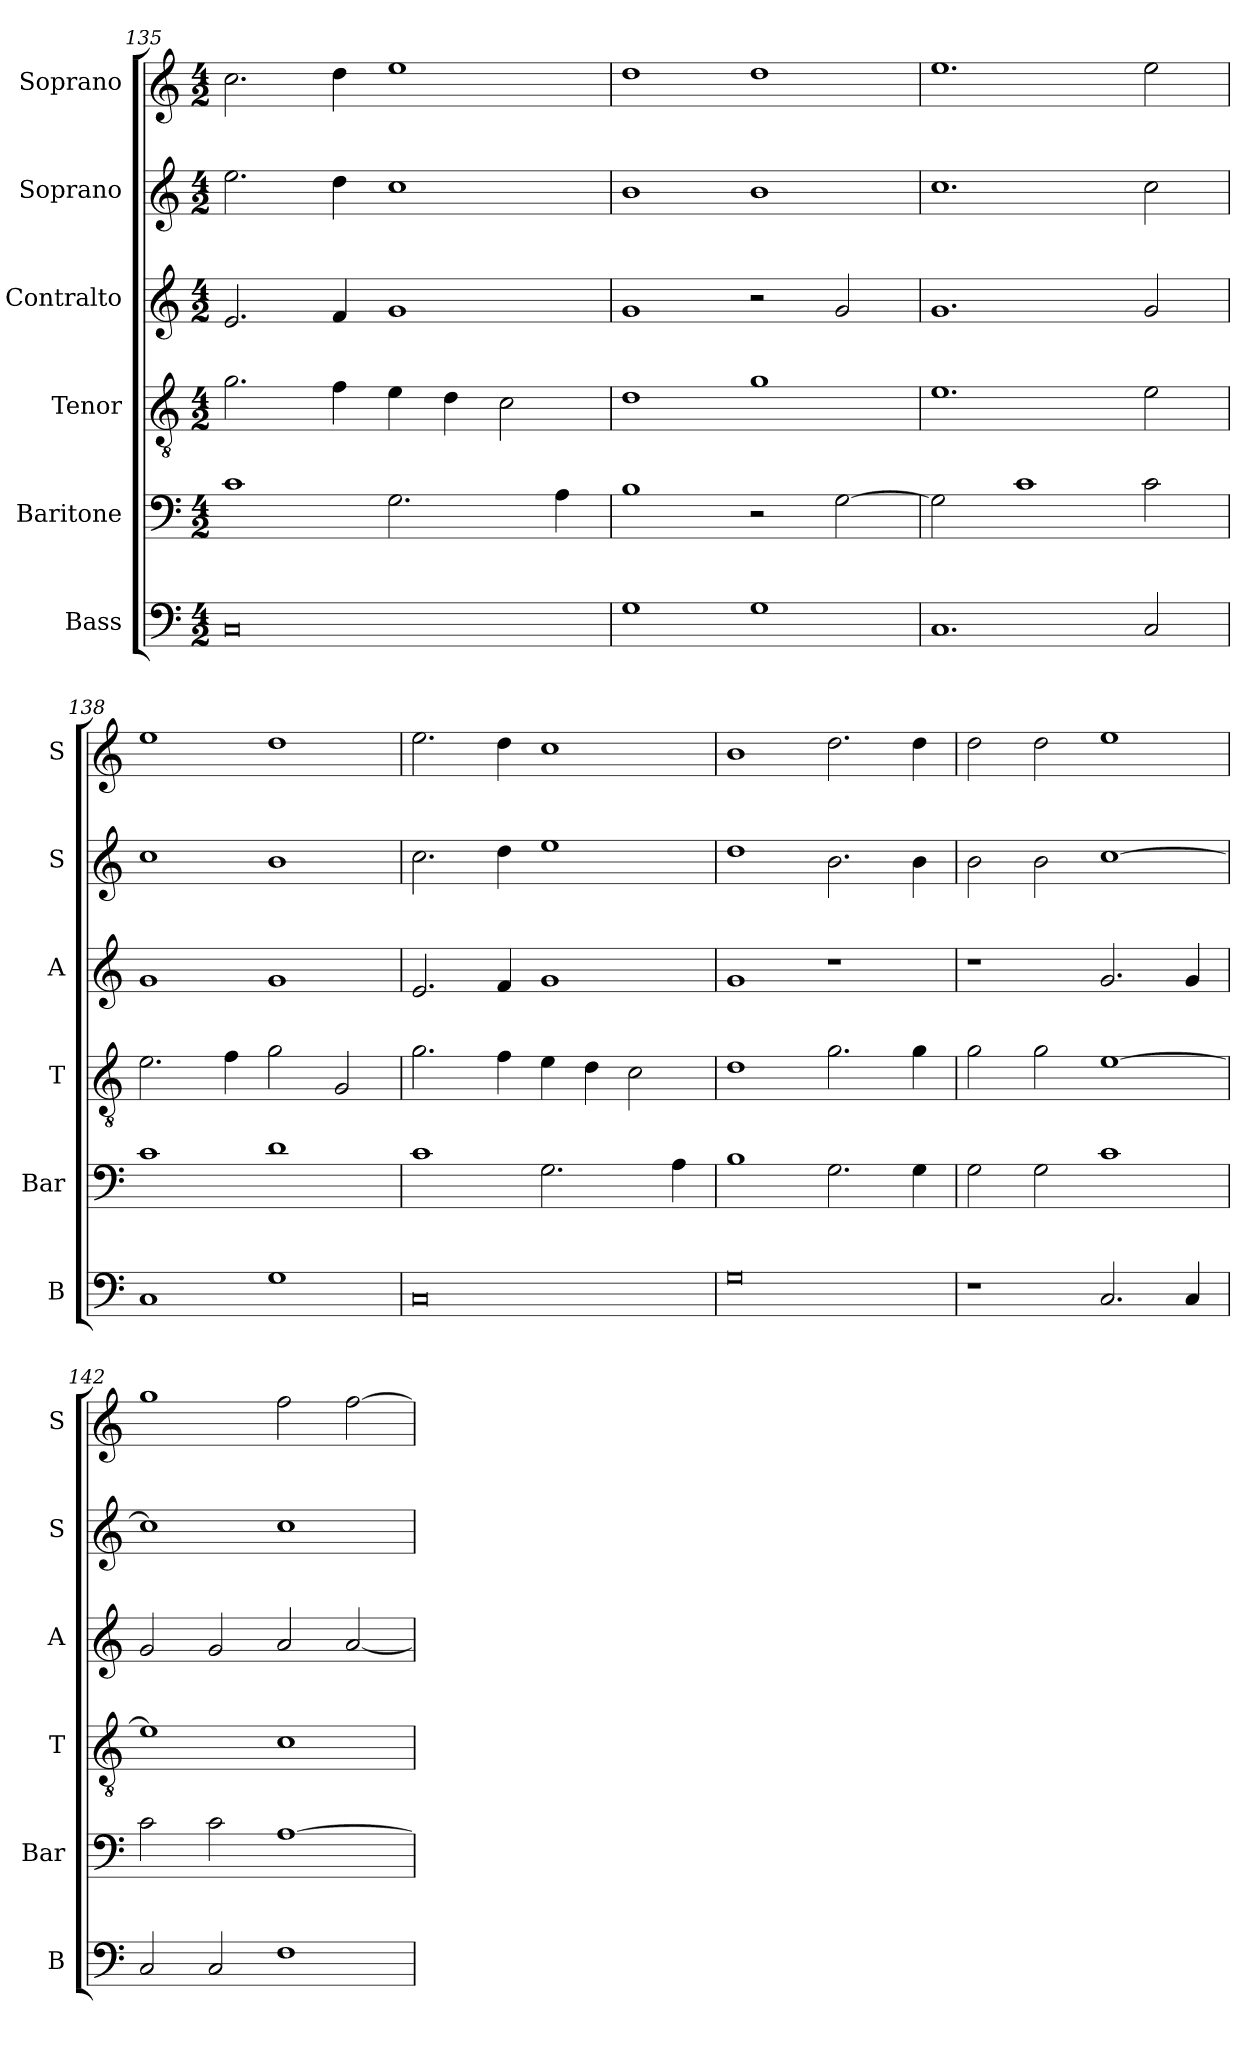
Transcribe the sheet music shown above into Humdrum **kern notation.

**kern	**kern	**kern	**kern	**kern	**kern
*part6	*part5	*part4	*part3	*part2	*part1
*staff6	*staff5	*staff4	*staff3	*staff2	*staff1
*I"Bass	*I"Baritone	*I"Tenor	*I"Contralto	*I"Soprano	*I"Soprano
*I'B	*I'Bar	*I'T	*I'A	*I'S	*I'S
*clefF4	*clefF4	*clefGv2	*clefG2	*clefG2	*clefG2
*k[]	*k[]	*k[]	*k[]	*k[]	*k[]
*G:mix	*G:mix	*G:mix	*G:mix	*G:mix	*G:mix
*M4/2	*M4/2	*M4/2	*M4/2	*M4/2	*M4/2
=135	=135	=135	=135	=135	=135
0C	1c	2.g	2.e	2.ee	2.cc
.	.	4f	4f	4dd	4dd
.	2.G	4e	1g	1cc	1ee
.	.	4d	.	.	.
.	.	2c	.	.	.
.	4A	.	.	.	.
=136	=136	=136	=136	=136	=136
1G	1B	1d	1g	1b	1dd
1G	2r	1g	2r	1b	1dd
.	[2G	.	2g	.	.
=137	=137	=137	=137	=137	=137
1.C	2G]	1.e	1.g	1.cc	1.ee
.	1c	.	.	.	.
2C	2c	2e	2g	2cc	2ee
=138	=138	=138	=138	=138	=138
1C	1c	2.e	1g	1cc	1ee
.	.	4f	.	.	.
1G	1d	2g	1g	1b	1dd
.	.	2G	.	.	.
=139	=139	=139	=139	=139	=139
0C	1c	2.g	2.e	2.cc	2.ee
.	.	4f	4f	4dd	4dd
.	2.G	4e	1g	1ee	1cc
.	.	4d	.	.	.
.	.	2c	.	.	.
.	4A	.	.	.	.
=140	=140	=140	=140	=140	=140
0G	1B	1d	1g	1dd	1b
.	2.G	2.g	1r	2.b	2.dd
.	4G	4g	.	4b	4dd
=141	=141	=141	=141	=141	=141
1r	2G	2g	1r	2b	2dd
.	2G	2g	.	2b	2dd
2.C	1c	[1e	2.g	[1cc	1ee
4C	.	.	4g	.	.
=142	=142	=142	=142	=142	=142
2C	2c	1e]	2g	1cc]	1gg
2C	2c	.	2g	.	.
1F	[1A	1c	2a	1cc	2ff
.	.	.	[2a	.	[2ff
=	=	=	=	=	=
*-	*-	*-	*-	*-	*-
